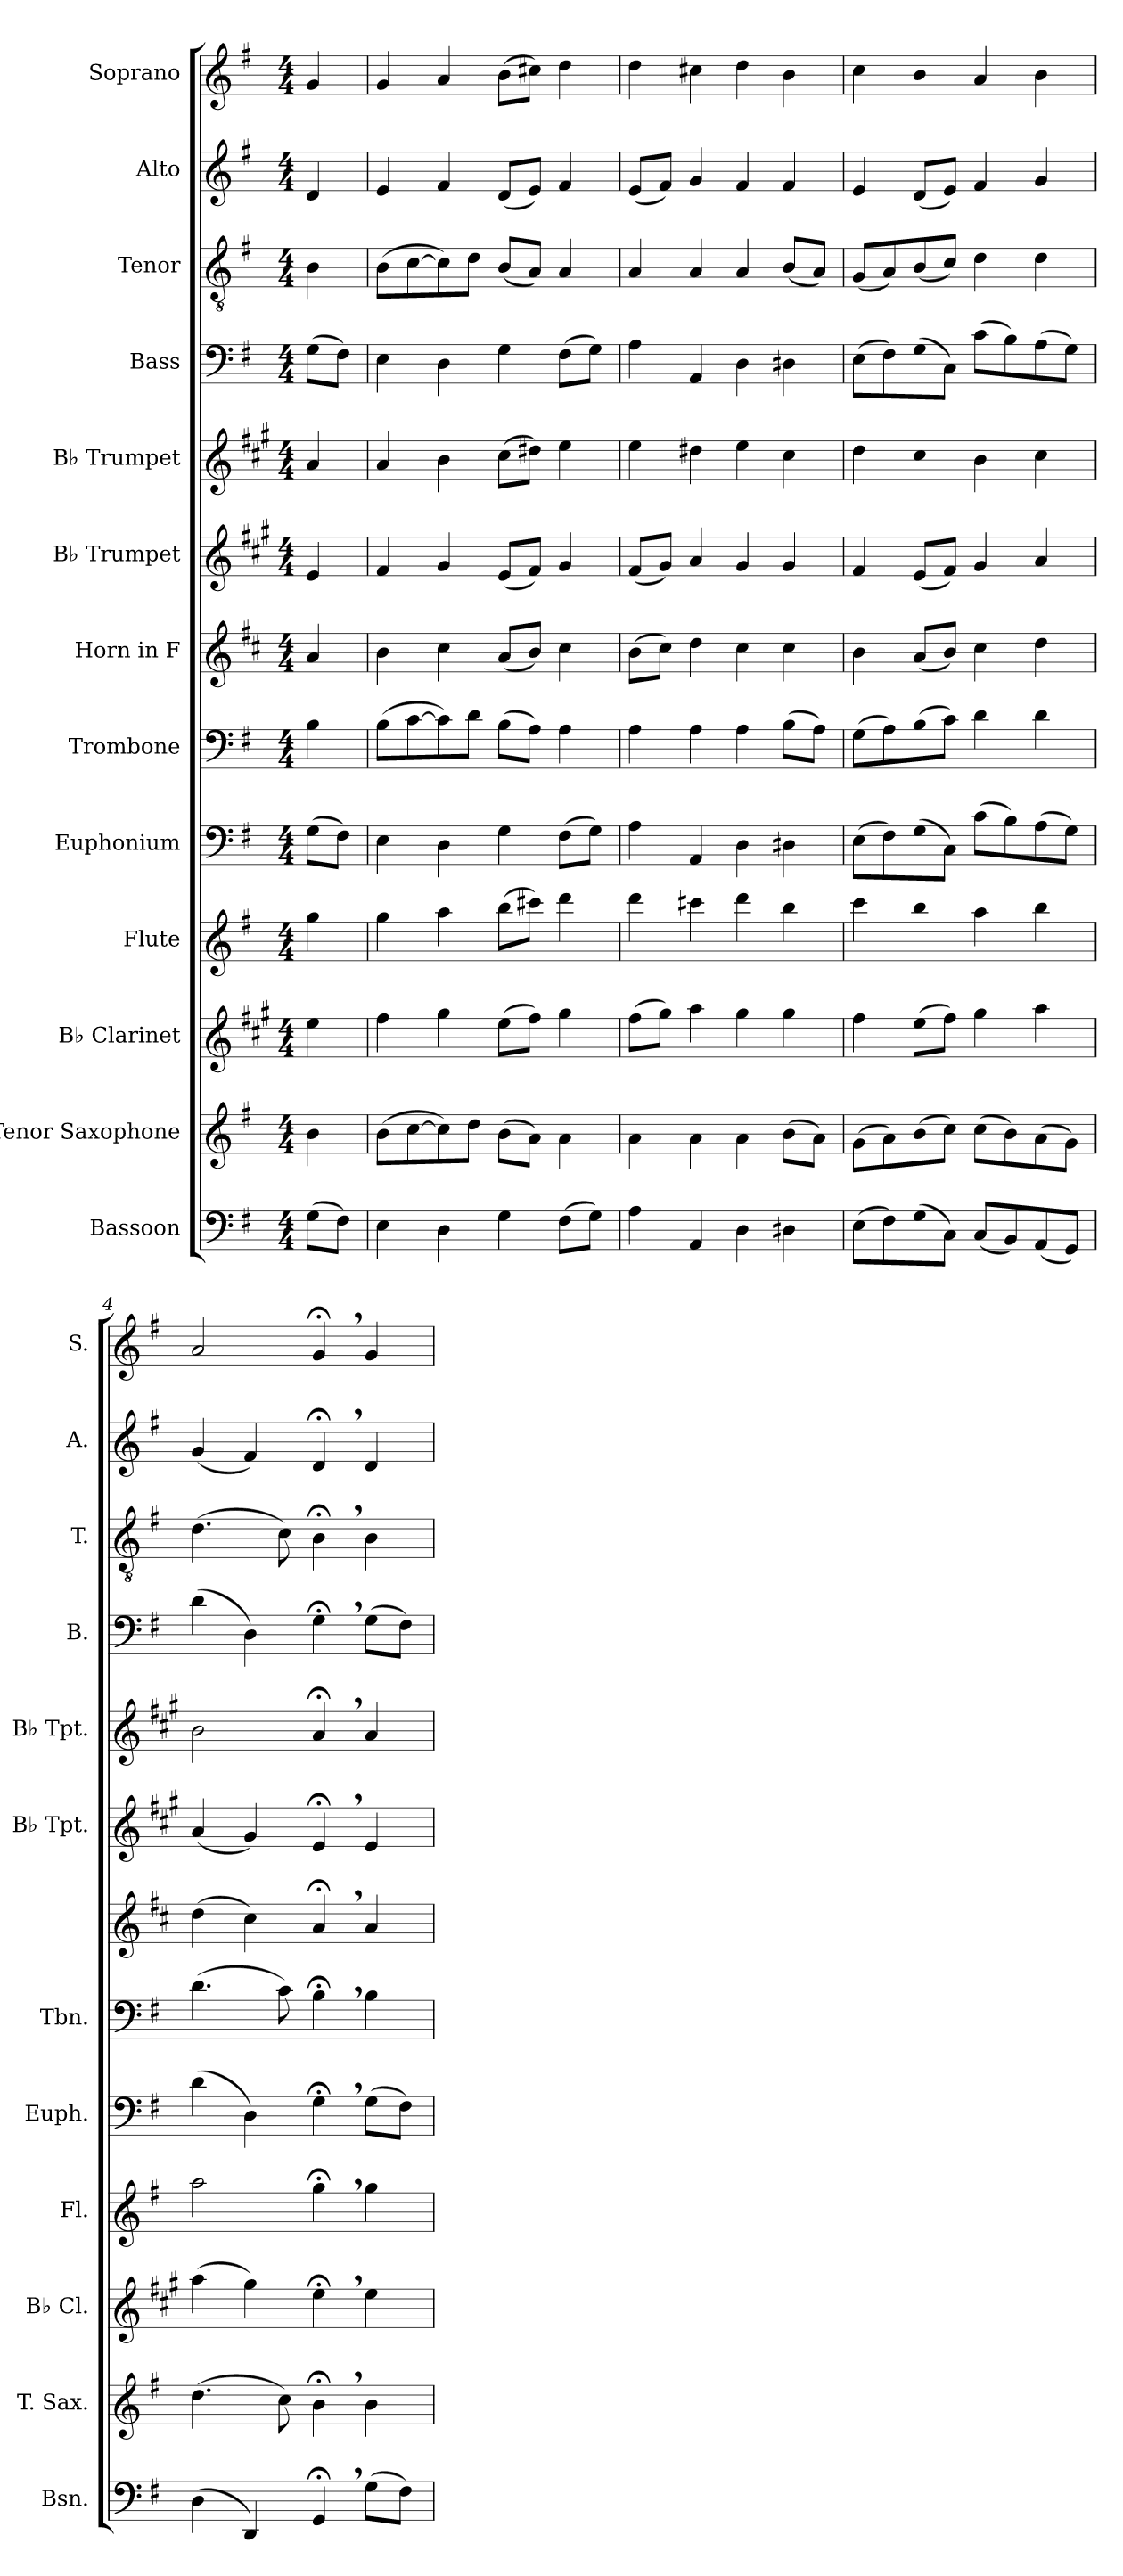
**kern	**kern	**kern	**kern	**kern	**kern	**kern	**kern	**kern	**kern	**kern	**kern	**kern
*part13	*part12	*part11	*part10	*part9	*part8	*part7	*part6	*part5	*part4	*part3	*part2	*part1
*staff13	*staff12	*staff11	*staff10	*staff9	*staff8	*staff7	*staff6	*staff5	*staff4	*staff3	*staff2	*staff1
*I"Bassoon	*I"Tenor Saxophone	*I"B♭ Clarinet	*I"Flute	*I"Euphonium	*I"Trombone	*I"Horn in F	*I"B♭ Trumpet	*I"B♭ Trumpet	*I"Bass	*I"Tenor	*I"Alto	*I"Soprano
*I'Bsn.	*I'T. Sax.	*I'B♭ Cl.	*I'Fl.	*I'Euph.	*I'Tbn.	*	*I'B♭ Tpt.	*I'B♭ Tpt.	*I'B.	*I'T.	*I'A.	*I'S.
*clefF4	*clefG2	*clefG2	*clefG2	*clefF4	*clefF4	*clefG2	*clefG2	*clefG2	*clefF4	*clefGv2	*clefG2	*clefG2
*	*ITrd8c14	*ITrd1c2	*	*	*	*ITrd4c7	*ITrd1c2	*ITrd1c2	*	*	*	*
*k[f#]	*k[f#]	*k[f#]	*k[f#]	*k[f#]	*k[f#]	*k[f#]	*k[f#]	*k[f#]	*k[f#]	*k[f#]	*k[f#]	*k[f#]
*M4/4	*M4/4	*M4/4	*M4/4	*M4/4	*M4/4	*M4/4	*M4/4	*M4/4	*M4/4	*M4/4	*M4/4	*M4/4
*MM80	*MM80	*MM80	*MM80	*MM80	*MM80	*MM80	*MM80	*MM80	*MM80	*MM80	*MM80	*MM80
=	=	=	=	=	=	=	=	=	=	=	=	=
(>8G\L	4B\	4dd\	4gg\	(>8G\L	4B\	4d/	4d/	4g/	(>8G\L	4B\	4d/	4g/
8F#\J)	.	.	.	8F#\J)	.	.	.	.	8F#\J)	.	.	.
=1	=1	=1	=1	=1	=1	=1	=1	=1	=1	=1	=1	=1
4E\	(>8B\L	4ee\	4gg\	4E\	(>8B\L	4e\	4e/	4g/	4E\	(>8B\L	4e/	4g/
.	[8c\	.	.	.	[8c\	.	.	.	.	[8c\	.	.
4D\	8c\])	4ff#\	4aa\	4D\	8c\])	4f#\	4f#/	4a\	4D\	8c\])	4f#/	4a/
.	8d\J	.	.	.	8d\J	.	.	.	.	8d\J	.	.
4G\	(>8B\L	(>8dd\L	(>8bb\L	4G\	(>8B\L	(<8d/L	(<8d/L	(>8b\L	4G\	(<8B/L	(<8d/L	(>8b\L
.	8A\J)	8ee\J)	8ccc#X\J)	.	8A\J)	8e/J)	8e/J)	8cc#X\J)	.	8A/J)	8e/J)	8cc#X\J)
(>8F#\L	4A\	4ff#\	4ddd\	(>8F#\L	4A\	4f#\	4f#/	4dd\	(>8F#\L	4A/	4f#/	4dd\
8G\J)	.	.	.	8G\J)	.	.	.	.	8G\J)	.	.	.
=2	=2	=2	=2	=2	=2	=2	=2	=2	=2	=2	=2	=2
4A\	4A\	(>8ee\L	4ddd\	4A\	4A\	(>8e\L	(<8e/L	4dd\	4A\	4A/	(<8e/L	4dd\
.	.	8ff#\J)	.	.	.	8f#\J)	8f#/J)	.	.	.	8f#/J)	.
4AA/	4A\	4gg\	4ccc#X\	4AA/	4A\	4g\	4g/	4cc#X\	4AA/	4A/	4g/	4cc#X\
4D\	4A\	4ff#\	4ddd\	4D\	4A\	4f#\	4f#/	4dd\	4D\	4A/	4f#/	4dd\
4D#X\	(>8B\L	4ff#\	4bb\	4D#X\	(>8B\L	4f#\	4f#/	4b\	4D#X\	(<8B/L	4f#/	4b\
.	8A\J)	.	.	.	8A\J)	.	.	.	.	8A/J)	.	.
=3	=3	=3	=3	=3	=3	=3	=3	=3	=3	=3	=3	=3
(>8E\L	(>8G\L	4ee\	4ccc\	(>8E\L	(>8G\L	4e\	4e/	4cc\	(>8E\L	(<8G/L	4e/	4cc\
8F#\)	8A\)	.	.	8F#\)	8A\)	.	.	.	8F#\)	8A/)	.	.
(>8G\	(>8B\	(>8dd\L	4bb\	(>8G\	(>8B\	(<8d/L	(<8d/L	4b\	(>8G\	(<8B/	(<8d/L	4b\
8C\J)	8c\J)	8ee\J)	.	8C\J)	8c\J)	8e/J)	8e/J)	.	8C\J)	8c/J)	8e/J)	.
(<8C/L	(>8c\L	4ff#\	4aa\	(>8c\L	4d\	4f#\	4f#/	4a\	(>8c\L	4d\	4f#/	4a/
8BB/)	8B\)	.	.	8B\)	.	.	.	.	8B\)	.	.	.
(<8AA/	(>8A\	4gg\	4bb\	(>8A\	4d\	4g\	4g/	4b\	(>8A\	4d\	4g/	4b\
8GG/J)	8G\J)	.	.	8G\J)	.	.	.	.	8G\J)	.	.	.
=4	=4	=4	=4	=4	=4	=4	=4	=4	=4	=4	=4	=4
(>4D\	(>4.d\	(>4gg\	2aa\	(>4d\	(>4.d\	(>4g\	(<4g/	2a\	(>4d\	(>4.d\	(<4g/	2a/
4DD/)	.	4ff#\)	.	4D\)	.	4f#\)	4f#/)	.	4D\)	.	4f#/)	.
.	8c\)	.	.	.	8c\)	.	.	.	.	8c\)	.	.
4GG;<,/	4B;<,\	4dd;<,\	4gg;<,\	4G;<,\	4B;<,\	4d;<,/	4d;<,/	4g;<,/	4G;<,\	4B;<,\	4d;<,/	4g;<,/
(>8G\L	4B\	4dd\	4gg\	(>8G\L	4B\	4d/	4d/	4g/	(>8G\L	4B\	4d/	4g/
8F#\J)	.	.	.	8F#\J)	.	.	.	.	8F#\J)	.	.	.
=	=	=	=	=	=	=	=	=	=	=	=	=
*-	*-	*-	*-	*-	*-	*-	*-	*-	*-	*-	*-	*-
